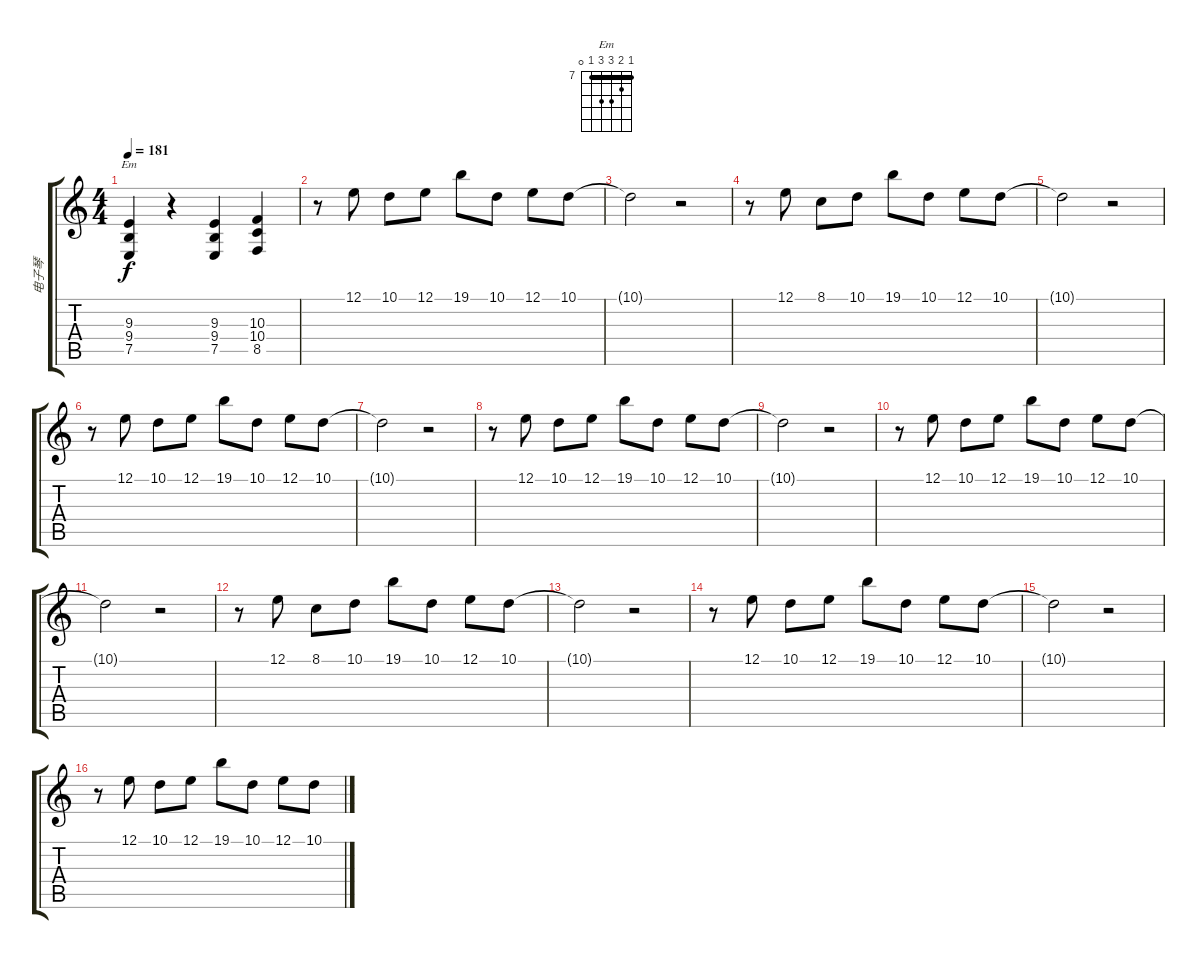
\track ("电子琴" "电子琴") {instrument accordion}
\staff {score tabs}
\tuning (E4 B3 G3 D3 A2 E2) {hide}
\chord ("Em" 7 8 9 9 7 0) {firstfret 7 barre 7}
\ts (4 4)
\tempo 181
\clef g2
\ks c
(9.3 9.4 7.5).4{ch "Em" dy f} r.4 (9.3 9.4 7.5).4 (10.3 10.4 8.5).4{balance 8} |
r.8{volume 9 instrument musicbox} 12.1.8 10.1.8 12.1.8 19.1.8 10.1.8 12.1.8 10.1.8 |
10.1{t}.2 r.2 |
r.8 12.1.8 8.1.8 10.1.8 19.1.8 10.1.8 12.1.8 10.1.8 |
10.1{t}.2 r.2 |
r.8 12.1.8 10.1.8 12.1.8 19.1.8 10.1.8 12.1.8 10.1.8 |
10.1{t}.2 r.2 |
r.8 12.1.8 10.1.8 12.1.8 19.1.8 10.1.8 12.1.8 10.1.8 |
10.1{t}.2 r.2 |
r.8 12.1.8 10.1.8 12.1.8 19.1.8 10.1.8 12.1.8 10.1.8 |
10.1{t}.2 r.2 |
r.8 12.1.8 8.1.8 10.1.8 19.1.8 10.1.8 12.1.8 10.1.8 |
10.1{t}.2 r.2 |
r.8 12.1.8 10.1.8 12.1.8 19.1.8 10.1.8 12.1.8 10.1.8 |
10.1{t}.2 r.2 |
r.8 12.1.8 10.1.8 12.1.8 19.1.8 10.1.8 12.1.8 10.1.8
